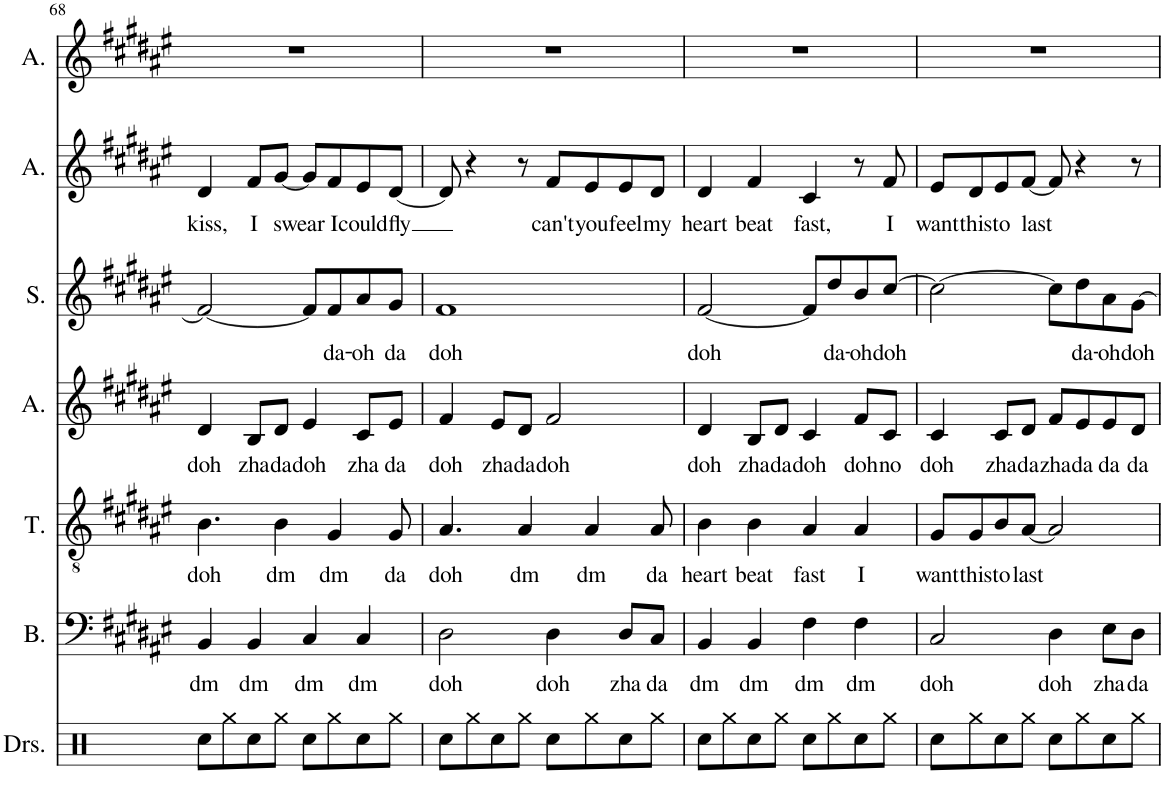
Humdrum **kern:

**kern	**kern	**text	**kern	**text	**kern	**text	**kern	**text	**kern	**text	**kern
*part7	*part6	*part6	*part5	*part5	*part4	*part4	*part3	*part3	*part2	*part2	*part1
*staff7	*staff6	*staff6	*staff5	*staff5	*staff4	*staff4	*staff3	*staff3	*staff2	*staff2	*staff1
*I"Drumset	*I"Bass	*	*I"Tenor	*	*I"Alto	*	*I"Soprano	*	*I"Alto	*	*I"Alto
*I'Drs.	*I'B.	*	*I'T.	*	*I'A.	*	*I'S.	*	*I'A.	*	*I'A.
!!LO:PB:g=z
*clefX	*clefF4	*	*clefGv2	*	*clefG2	*	*clefG2	*	*clefG2	*	*clefG2
*k[]	*k[f#c#g#d#a#e#]	*	*k[f#c#g#d#a#e#]	*	*k[f#c#g#d#a#e#]	*	*k[f#c#g#d#a#e#]	*	*k[f#c#g#d#a#e#]	*	*k[f#c#g#d#a#e#]
*M4/4	*M4/4	*	*M4/4	*	*M4/4	*	*M4/4	*	*M4/4	*	*M4/4
=68	=68	=68	=68	=68	=68	=68	=68	=68	=68	=68	=68
!	!	!LO:LY:b	!	!LO:LY:b	!	!LO:LY:b	!	!	!	!LO:LY:b	!
8Rcc\L	4BB/	dm	4.B\	doh	4d#/	doh	2f#/_	.	4d#/	kiss,	1r
8Rgg\	.	.	.	.	.	.	.	.	.	.	.
!	!	!LO:LY:b	!	!	!	!LO:LY:b	!	!	!	!LO:LY:b	!
8Rcc\	4BB/	dm	.	.	8B/L	zha	.	.	8f#/L	I	.
!	!	!	!	!LO:LY:b	!	!LO:LY:b	!	!	!	!LO:LY:b	!
8Rgg\J	.	.	4B\	dm	8d#/J	da	.	.	[8g#/J	swear	.
!	!	!LO:LY:b	!	!	!	!LO:LY:b	!	!	!	!	!
8Rcc\L	4C#/	dm	.	.	4e#/	doh	8f#/L]	.	8g#/L]	.	.
!	!	!	!	!LO:LY:b	!	!	!	!LO:LY:b	!	!LO:LY:b	!
8Rgg\	.	.	4G#/	dm	.	.	8f#/	da-	8f#/	I	.
!	!	!LO:LY:b	!	!	!	!LO:LY:b	!	!LO:LY:b	!	!LO:LY:b	!
8Rcc\	4C#/	dm	.	.	8c#/L	zha	8a#/	-oh	8e#/	could	.
!	!	!	!	!LO:LY:b	!	!LO:LY:b	!	!LO:LY:b	!	!LO:LY:b	!
8Rgg\J	.	.	8G#/	da	8e#/J	da	8g#/J	da	[8d#/J	fly	.
=69	=69	=69	=69	=69	=69	=69	=69	=69	=69	=69	=69
!	!	!LO:LY:b	!	!LO:LY:b	!	!LO:LY:b	!	!LO:LY:b	!	!	!
8Rcc\L	2D#\	doh	4.A#/	doh	4f#/	doh	1f#	doh	8d#/]	.	1r
8Rgg\	.	.	.	.	.	.	.	.	4r	.	.
!	!	!	!	!	!	!LO:LY:b	!	!	!	!	!
8Rcc\	.	.	.	.	8e#/L	zha	.	.	.	.	.
!	!	!	!	!LO:LY:b	!	!LO:LY:b	!	!	!	!	!
8Rgg\J	.	.	4A#/	dm	8d#/J	da	.	.	8r	.	.
!	!	!LO:LY:b	!	!	!	!LO:LY:b	!	!	!	!LO:LY:b	!
8Rcc\L	4D#\	doh	.	.	2f#/	doh	.	.	8f#/L	can't	.
!	!	!	!	!LO:LY:b	!	!	!	!	!	!LO:LY:b	!
8Rgg\	.	.	4A#/	dm	.	.	.	.	8e#/	you	.
!	!	!LO:LY:b	!	!	!	!	!	!	!	!LO:LY:b	!
8Rcc\	8D#/L	zha	.	.	.	.	.	.	8e#/	feel	.
!	!	!LO:LY:b	!	!LO:LY:b	!	!	!	!	!	!LO:LY:b	!
8Rgg\J	8C#/J	da	8A#/	da	.	.	.	.	8d#/J	my	.
=70	=70	=70	=70	=70	=70	=70	=70	=70	=70	=70	=70
!	!	!LO:LY:b	!	!LO:LY:b	!	!LO:LY:b	!	!LO:LY:b	!	!LO:LY:b	!
8Rcc\L	4BB/	dm	4B\	heart	4d#/	doh	[2f#/	doh	4d#/	heart	1r
8Rgg\	.	.	.	.	.	.	.	.	.	.	.
!	!	!LO:LY:b	!	!LO:LY:b	!	!LO:LY:b	!	!	!	!LO:LY:b	!
8Rcc\	4BB/	dm	4B\	beat	8B/L	zha	.	.	4f#/	beat	.
!	!	!	!	!	!	!LO:LY:b	!	!	!	!	!
8Rgg\J	.	.	.	.	8d#/J	da	.	.	.	.	.
!	!	!LO:LY:b	!	!LO:LY:b	!	!LO:LY:b	!	!	!	!LO:LY:b	!
8Rcc\L	4F#\	dm	4A#/	fast	4c#/	doh	8f#/L]	.	4c#/	fast,	.
!	!	!	!	!	!	!	!	!LO:LY:b	!	!	!
8Rgg\	.	.	.	.	.	.	8dd#/	da-	.	.	.
!	!	!LO:LY:b	!	!LO:LY:b	!	!LO:LY:b	!	!LO:LY:b	!	!	!
8Rcc\	4F#\	dm	4A#/	I	8f#/L	doh	8b/	-oh	8r	.	.
!	!	!	!	!	!	!LO:LY:b	!	!LO:LY:b	!	!LO:LY:b	!
8Rgg\J	.	.	.	.	8c#/J	no	[8cc#/J	doh	8f#/	I	.
=71	=71	=71	=71	=71	=71	=71	=71	=71	=71	=71	=71
!	!	!LO:LY:b	!	!LO:LY:b	!	!LO:LY:b	!	!	!	!LO:LY:b	!
8Rcc\L	2C#/	doh	8G#/L	want	4c#/	doh	2cc#\_	.	8e#/L	want	1r
!	!	!	!	!LO:LY:b	!	!	!	!	!	!LO:LY:b	!
8Rgg\	.	.	8G#/	this	.	.	.	.	8d#/	this	.
!	!	!	!	!LO:LY:b	!	!LO:LY:b	!	!	!	!LO:LY:b	!
8Rcc\	.	.	8B/	to	8c#/L	zha	.	.	8e#/	to	.
!	!	!	!	!LO:LY:b	!	!LO:LY:b	!	!	!	!LO:LY:b	!
8Rgg\J	.	.	[8A#/J	last	8d#/J	da	.	.	[8f#/J	last	.
!	!	!LO:LY:b	!	!	!	!LO:LY:b	!	!	!	!	!
8Rcc\L	4D#\	doh	2A#/]	.	8f#/L	zha	8cc#\L]	.	8f#/]	.	.
!	!	!	!	!	!	!LO:LY:b	!	!LO:LY:b	!	!	!
8Rgg\	.	.	.	.	8e#/	da	8dd#\	da-	4r	.	.
!	!	!LO:LY:b	!	!	!	!LO:LY:b	!	!LO:LY:b	!	!	!
8Rcc\	8E#\L	zha	.	.	8e#/	da	8a#\	-oh	.	.	.
!	!	!LO:LY:b	!	!	!	!LO:LY:b	!	!LO:LY:b	!	!	!
8Rgg\J	8D#\J	da	.	.	8d#/J	da	[8g#\J	doh	8r	.	.
=	=	=	=	=	=	=	=	=	=	=	=
*-	*-	*-	*-	*-	*-	*-	*-	*-	*-	*-	*-
